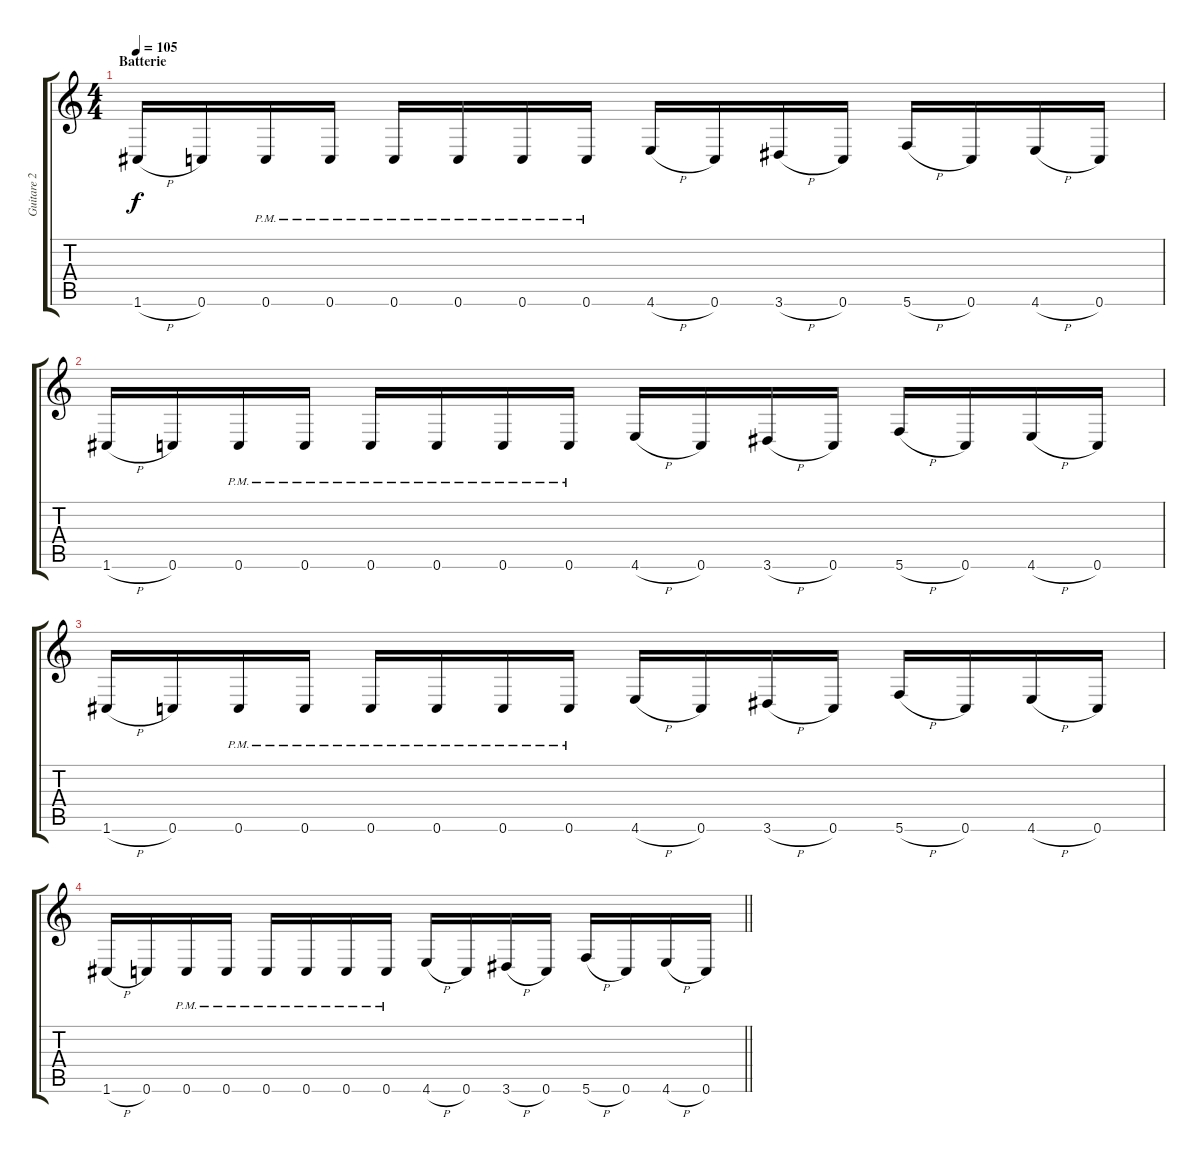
\track ("Guitare 2" "Guitare 2") {instrument distortionguitar}
\staff {score tabs}
\tuning (D4 A3 F3 C3 G2 C2) {hide}
\ts (4 4)
\section ("" "Batterie")
\tempo 105
\clef g2
\ks c
1.6{h}.16{dy f} 0.6.16 0.6{pm}.16 0.6{pm}.16 0.6{pm}.16 0.6{pm}.16 0.6{pm}.16 0.6{pm}.16 4.6{h}.16 0.6.16 3.6{h}.16 0.6.16 5.6{h}.16 0.6.16 4.6{h}.16 0.6.16 |
1.6{h}.16 0.6.16 0.6{pm}.16 0.6{pm}.16 0.6{pm}.16 0.6{pm}.16 0.6{pm}.16 0.6{pm}.16 4.6{h}.16 0.6.16 3.6{h}.16 0.6.16 5.6{h}.16 0.6.16 4.6{h}.16 0.6.16 |
1.6{h}.16 0.6.16 0.6{pm}.16 0.6{pm}.16 0.6{pm}.16 0.6{pm}.16 0.6{pm}.16 0.6{pm}.16 4.6{h}.16 0.6.16 3.6{h}.16 0.6.16 5.6{h}.16 0.6.16 4.6{h}.16 0.6.16 |
\barLineRight lightlight
1.6{h}.16 0.6.16 0.6{pm}.16 0.6{pm}.16 0.6{pm}.16 0.6{pm}.16 0.6{pm}.16 0.6{pm}.16 4.6{h}.16 0.6.16 3.6{h}.16 0.6.16 5.6{h}.16 0.6.16 4.6{h}.16 0.6.16
